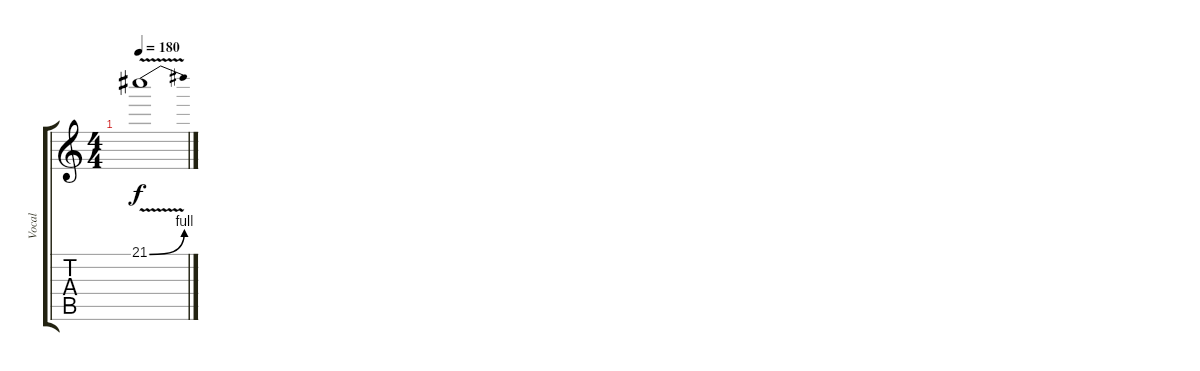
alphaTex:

\track ("Vocal" "Vocal") {instrument distortionguitar}
\staff {score tabs}
\tuning (E4 B3 G3 D3 A2 E2) {hide}
\ts (4 4)
\tempo 180
\clef g2
\ks c
21.1{be (bend 0 0 60 4) v}.1{dy f}
